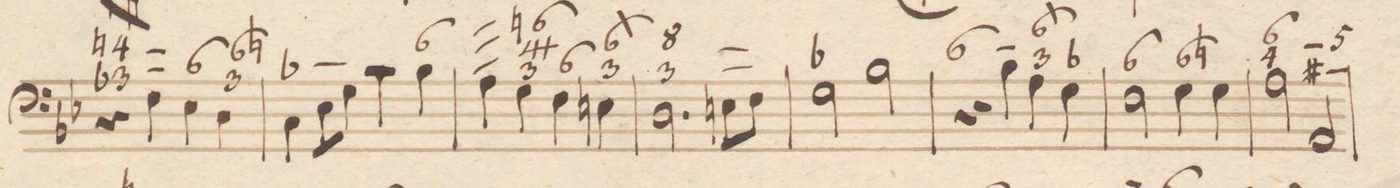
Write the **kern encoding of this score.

**kern	**fba	**dynam
*I"Organo	*	*
*clefF4	*	*
*k[b-e-]	*	*
*met(c|)	*	*
*M2/2	*	*
4r	n4_ -3_	.
4F\	.	.
4E-\	x 6	.
4D\	n6r 3	.
=32	=32	=32
4C\	-_	.
8E-\L	.	.
8G\J	.	.
4c\	.	.
4B-\	6_	.
=33	=33	=33
4A\	.	.
4G\	n6 #4| 3	.
4F\	6	.
4En\	#6| 3	.
=34	=34	=34
2.D\	8_ 3_	.
8En\L	.	.
8F\J	.	.
=35	=35	=35
2G\	-	.
2B-\	.	.
=36	=36	=36
4r	6_	.
4B-\	.	.
4A\	#6| 3	.
4G\	-	.
=37	=37	=37
2F\	6	.
4G\	n6r	.
4G\	.	.
=38	=38	=38
2A\	6_ 4	.
2AA/	_ #_	.
.	5 _	.
=39	=39	=39
*-	*-	*-
